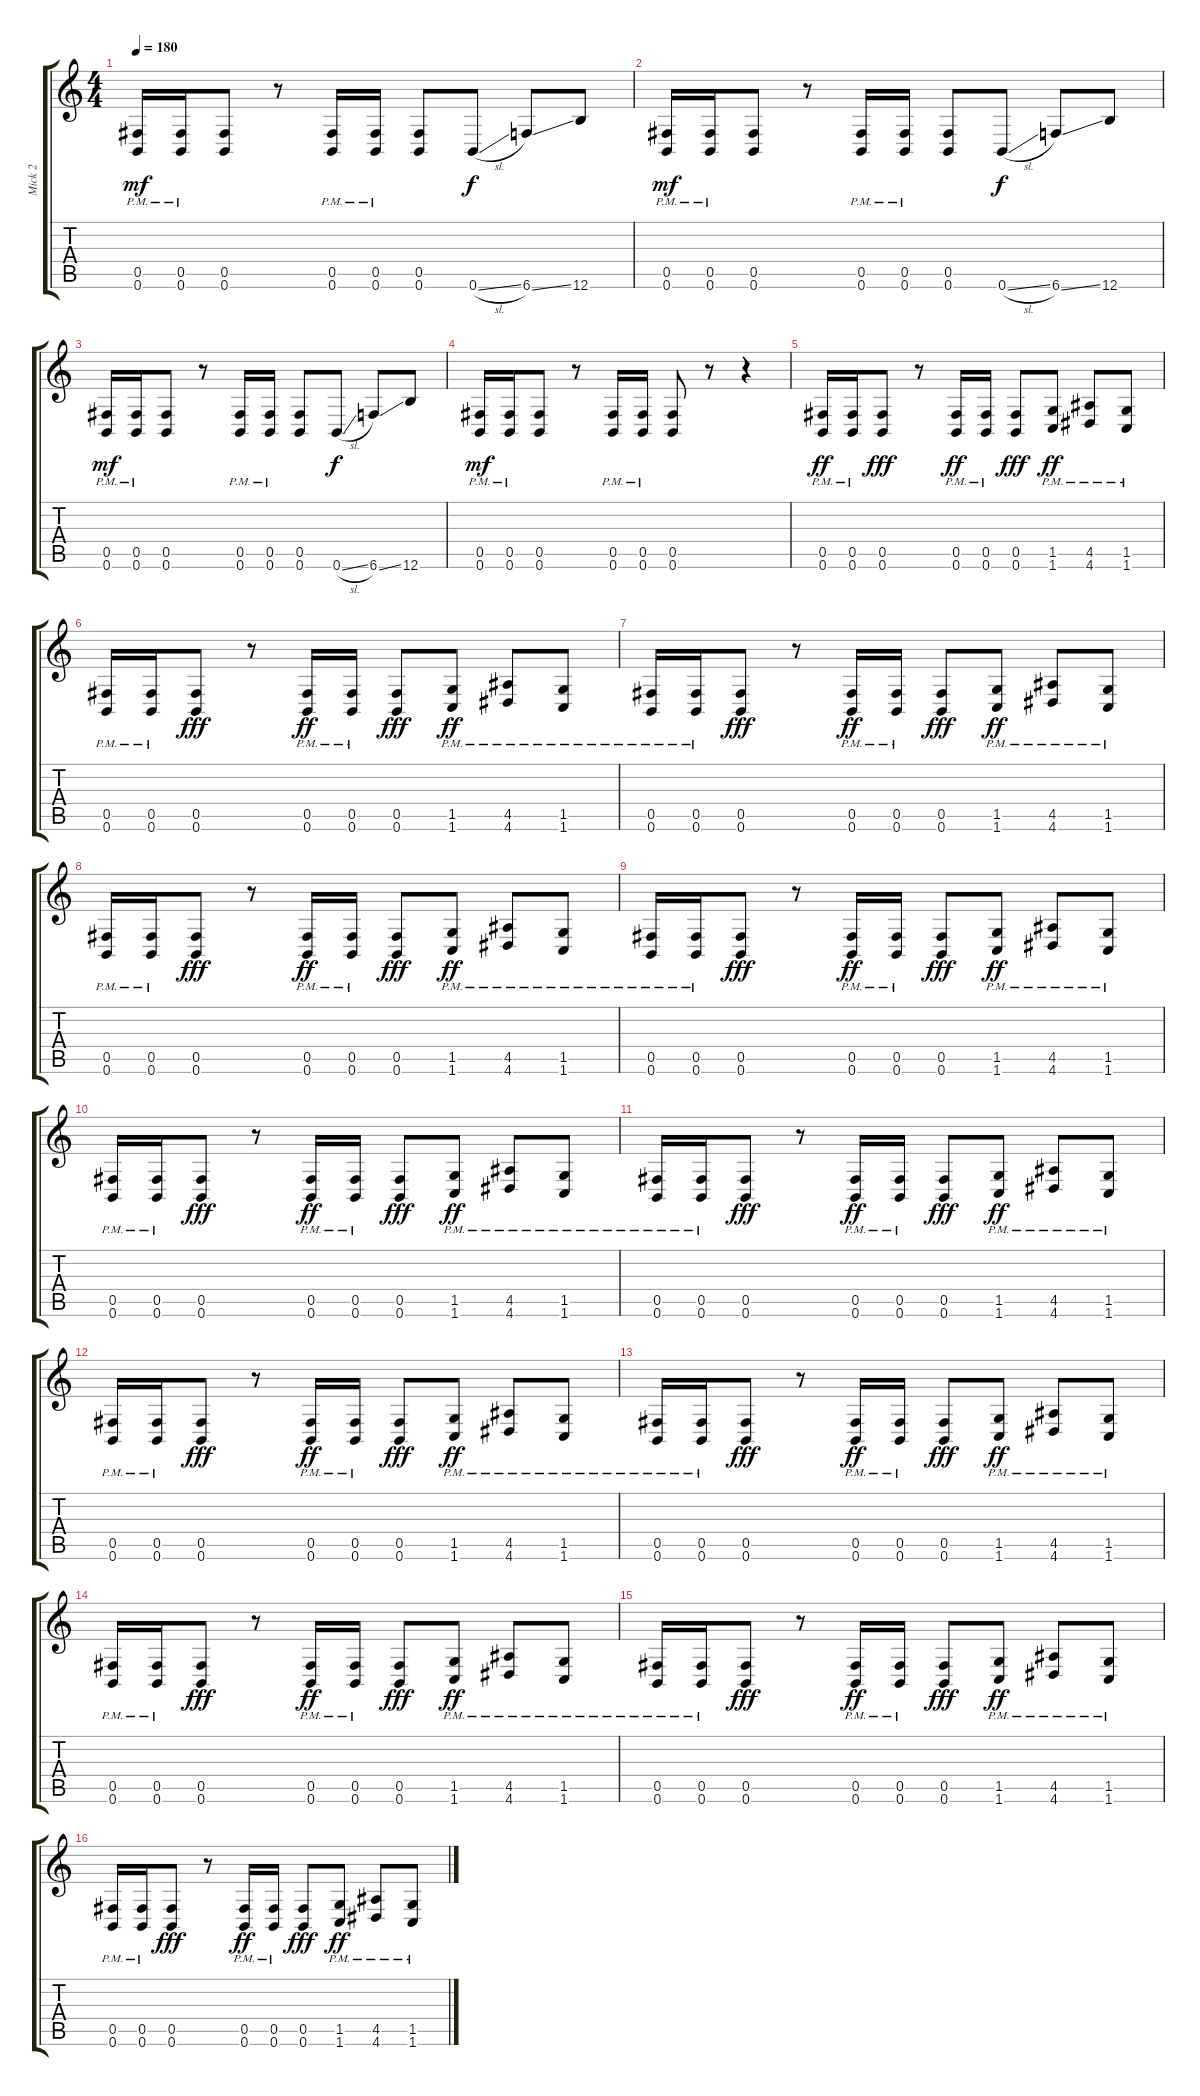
\track ("Mick 2" "Mick 2") {instrument distortionguitar}
\staff {score tabs}
\tuning (Db4 Ab3 E3 B2 Gb2 B1) {hide}
\ts (4 4)
\tempo 180
\clef g2
\ks c
(0.5{pm} 0.6{pm}).16{dy mf} (0.5{pm} 0.6{pm}).16 (0.5 0.6).8 r.8 (0.5{pm} 0.6{pm}).16 (0.5{pm} 0.6{pm}).16 (0.5 0.6).8 0.6{sl}.8{dy f} 6.6{ss}.8 12.6.8 |
(0.5{pm} 0.6{pm}).16{dy mf} (0.5{pm} 0.6{pm}).16 (0.5 0.6).8 r.8 (0.5{pm} 0.6{pm}).16 (0.5{pm} 0.6{pm}).16 (0.5 0.6).8 0.6{sl}.8{dy f} 6.6{ss}.8 12.6.8 |
(0.5{pm} 0.6{pm}).16{dy mf} (0.5{pm} 0.6{pm}).16 (0.5 0.6).8 r.8 (0.5{pm} 0.6{pm}).16 (0.5{pm} 0.6{pm}).16 (0.5 0.6).8 0.6{sl}.8{dy f} 6.6{ss}.8 12.6.8 |
(0.5{pm} 0.6{pm}).16{dy mf} (0.5{pm} 0.6{pm}).16 (0.5 0.6).8 r.8 (0.5{pm} 0.6{pm}).16 (0.5{pm} 0.6{pm}).16 (0.5 0.6).8 r.8 r.4 |
(0.5{pm} 0.6{pm}).16{dy ff} (0.5{pm} 0.6{pm}).16 (0.5 0.6).8{dy fff} r.8 (0.5{pm} 0.6{pm}).16{dy ff} (0.5{pm} 0.6{pm}).16 (0.5 0.6).8{dy fff} (1.5{pm} 1.6{pm}).8{dy ff} (4.5{pm} 4.6{pm}).8 (1.5{pm} 1.6{pm}).8 |
(0.5{pm} 0.6{pm}).16 (0.5{pm} 0.6{pm}).16 (0.5 0.6).8{dy fff} r.8 (0.5{pm} 0.6{pm}).16{dy ff} (0.5{pm} 0.6{pm}).16 (0.5 0.6).8{dy fff} (1.5{pm} 1.6{pm}).8{dy ff} (4.5{pm} 4.6{pm}).8 (1.5{pm} 1.6{pm}).8 |
(0.5{pm} 0.6{pm}).16 (0.5{pm} 0.6{pm}).16 (0.5 0.6).8{dy fff} r.8 (0.5{pm} 0.6{pm}).16{dy ff} (0.5{pm} 0.6{pm}).16 (0.5 0.6).8{dy fff} (1.5{pm} 1.6{pm}).8{dy ff} (4.5{pm} 4.6{pm}).8 (1.5{pm} 1.6{pm}).8 |
(0.5{pm} 0.6{pm}).16 (0.5{pm} 0.6{pm}).16 (0.5 0.6).8{dy fff} r.8 (0.5{pm} 0.6{pm}).16{dy ff} (0.5{pm} 0.6{pm}).16 (0.5 0.6).8{dy fff} (1.5{pm} 1.6{pm}).8{dy ff} (4.5{pm} 4.6{pm}).8 (1.5{pm} 1.6{pm}).8 |
(0.5{pm} 0.6{pm}).16 (0.5{pm} 0.6{pm}).16 (0.5 0.6).8{dy fff} r.8 (0.5{pm} 0.6{pm}).16{dy ff} (0.5{pm} 0.6{pm}).16 (0.5 0.6).8{dy fff} (1.5{pm} 1.6{pm}).8{dy ff} (4.5{pm} 4.6{pm}).8 (1.5{pm} 1.6{pm}).8 |
(0.5{pm} 0.6{pm}).16 (0.5{pm} 0.6{pm}).16 (0.5 0.6).8{dy fff} r.8 (0.5{pm} 0.6{pm}).16{dy ff} (0.5{pm} 0.6{pm}).16 (0.5 0.6).8{dy fff} (1.5{pm} 1.6{pm}).8{dy ff} (4.5{pm} 4.6{pm}).8 (1.5{pm} 1.6{pm}).8 |
(0.5{pm} 0.6{pm}).16 (0.5{pm} 0.6{pm}).16 (0.5 0.6).8{dy fff} r.8 (0.5{pm} 0.6{pm}).16{dy ff} (0.5{pm} 0.6{pm}).16 (0.5 0.6).8{dy fff} (1.5{pm} 1.6{pm}).8{dy ff} (4.5{pm} 4.6{pm}).8 (1.5{pm} 1.6{pm}).8 |
(0.5{pm} 0.6{pm}).16 (0.5{pm} 0.6{pm}).16 (0.5 0.6).8{dy fff} r.8 (0.5{pm} 0.6{pm}).16{dy ff} (0.5{pm} 0.6{pm}).16 (0.5 0.6).8{dy fff} (1.5{pm} 1.6{pm}).8{dy ff} (4.5{pm} 4.6{pm}).8 (1.5{pm} 1.6{pm}).8 |
(0.5{pm} 0.6{pm}).16 (0.5{pm} 0.6{pm}).16 (0.5 0.6).8{dy fff} r.8 (0.5{pm} 0.6{pm}).16{dy ff} (0.5{pm} 0.6{pm}).16 (0.5 0.6).8{dy fff} (1.5{pm} 1.6{pm}).8{dy ff} (4.5{pm} 4.6{pm}).8 (1.5{pm} 1.6{pm}).8 |
(0.5{pm} 0.6{pm}).16 (0.5{pm} 0.6{pm}).16 (0.5 0.6).8{dy fff} r.8 (0.5{pm} 0.6{pm}).16{dy ff} (0.5{pm} 0.6{pm}).16 (0.5 0.6).8{dy fff} (1.5{pm} 1.6{pm}).8{dy ff} (4.5{pm} 4.6{pm}).8 (1.5{pm} 1.6{pm}).8 |
(0.5{pm} 0.6{pm}).16 (0.5{pm} 0.6{pm}).16 (0.5 0.6).8{dy fff} r.8 (0.5{pm} 0.6{pm}).16{dy ff} (0.5{pm} 0.6{pm}).16 (0.5 0.6).8{dy fff} (1.5{pm} 1.6{pm}).8{dy ff} (4.5{pm} 4.6{pm}).8 (1.5{pm} 1.6{pm}).8 |
(0.5{pm} 0.6{pm}).16 (0.5{pm} 0.6{pm}).16 (0.5 0.6).8{dy fff} r.8 (0.5{pm} 0.6{pm}).16{dy ff} (0.5{pm} 0.6{pm}).16 (0.5 0.6).8{dy fff} (1.5{pm} 1.6{pm}).8{dy ff} (4.5{pm} 4.6{pm}).8 (1.5{pm} 1.6{pm}).8
